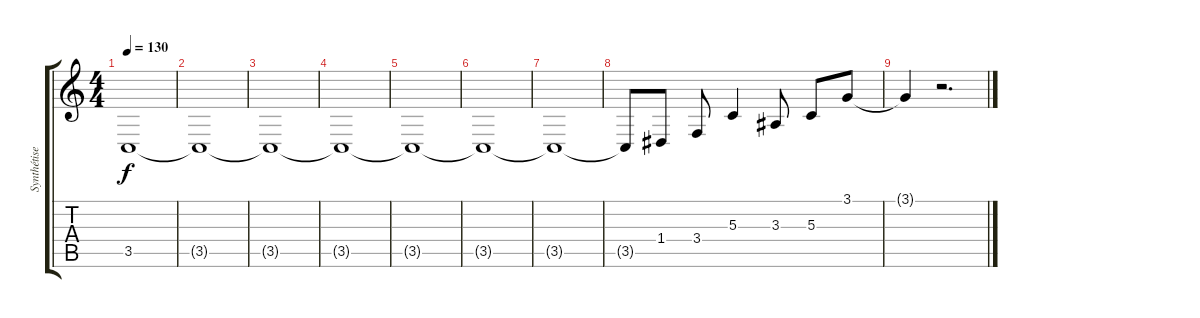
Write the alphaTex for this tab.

\track ("Synthétiseur" "Synthétise") {instrument stringensemble1}
\staff {score tabs}
\tuning (E4 B3 G3 D3 A2 E2) {hide}
\ts (4 4)
\tempo 130
\clef g2
\ks c
3.5.1{dy f} |
3.5{t}.1 |
3.5{t}.1 |
3.5{t}.1 |
3.5{t}.1 |
3.5{t}.1 |
3.5{t}.1 |
3.5{t}.8 1.4.8 3.4.8 5.3.4 3.3.8 5.3.8 3.1.8 |
3.1{t}.4 r.2{d}
